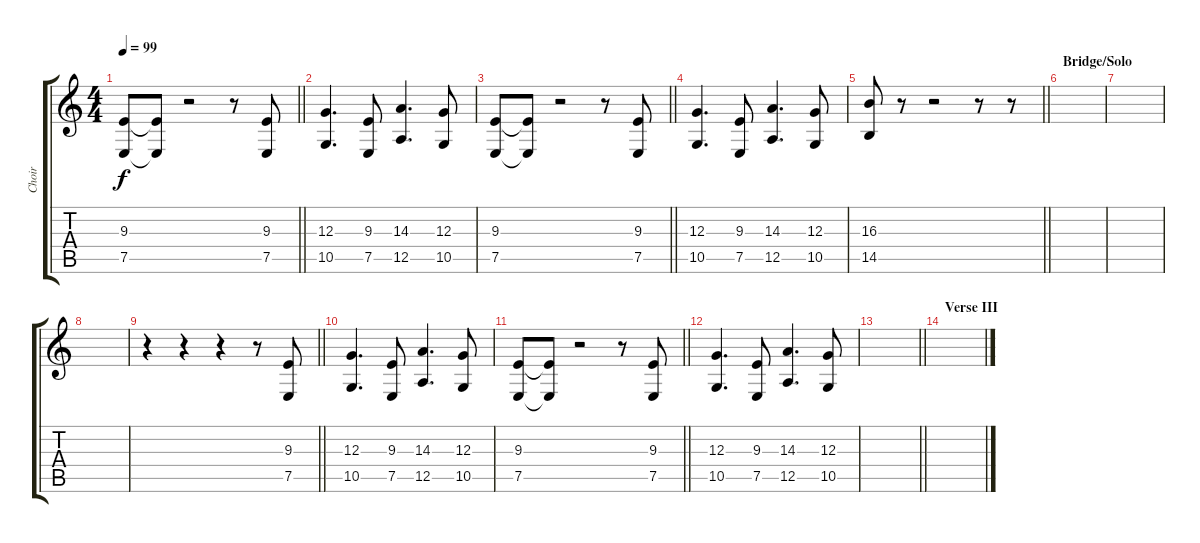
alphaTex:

\track ("Choir" "Choir") {instrument pad4choir}
\staff {score tabs}
\tuning (E4 B3 G3 D3 A2 E2) {hide}
\ts (4 4)
\tempo 99
\clef g2
\barLineRight lightlight
\ks c
(9.3 7.5).8{dy f} (9.3{t} 7.5{t}).8 r.2 r.8 (9.3 7.5).8 |
(12.3 10.5).4{d} (9.3 7.5).8 (14.3 12.5).4{d} (12.3 10.5).8 |
\barLineRight lightlight
(9.3 7.5).8 (9.3{t} 7.5{t}).8 r.2 r.8 (9.3 7.5).8 |
(12.3 10.5).4{d} (9.3 7.5).8 (14.3 12.5).4{d} (12.3 10.5).8 |
\barLineRight lightlight
(16.3 14.5).8 r.8 r.2 r.8 r.8 |
\section ("" "Bridge/Solo")
|
|
|
\barLineRight lightlight
r.4 r.4 r.4 r.8 (9.3 7.5).8 |
(12.3 10.5).4{d} (9.3 7.5).8 (14.3 12.5).4{d} (12.3 10.5).8 |
\barLineRight lightlight
(9.3 7.5).8 (9.3{t} 7.5{t}).8 r.2 r.8 (9.3 7.5).8 |
(12.3 10.5).4{d} (9.3 7.5).8 (14.3 12.5).4{d} (12.3 10.5).8 |
\barLineRight lightlight
|
\section ("" "Verse III")
